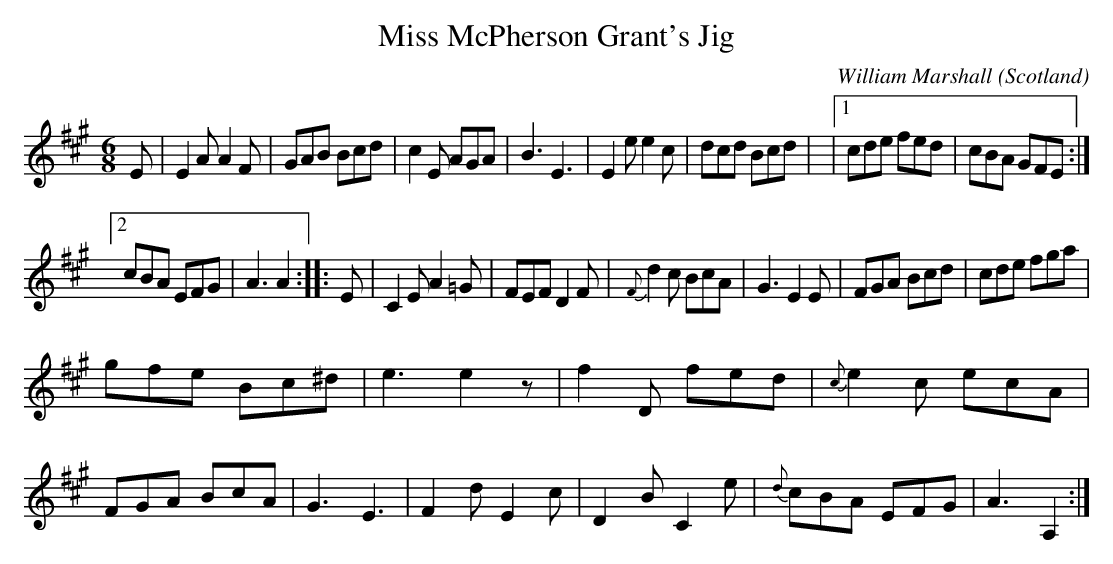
X:1
T:Miss McPherson Grant's Jig
C:William Marshall
M:6/8
O:Scotland
K:A
E |\
E2A A2F | GAB Bcd | c2E AGA   | B3 E3    | \
E2e e2c | dcd Bcd | |1cde fed | cBA GFE :|2 ! cBA EFG | A3 A2 :: \
E|\
C2E A2=G | FEF    D2F | {F}d2c BcA  | G3 E2E | \
FGA Bcd  | cde    fga | ! gfe    Bc^d | e3 e2z | \
f2D fed  | {c}e2c ecA | FGA    BcA  | G3 E3 | \
F2d E2c  | D2B    C2e | {d}cBA EFG  | A3 A,2 :|
